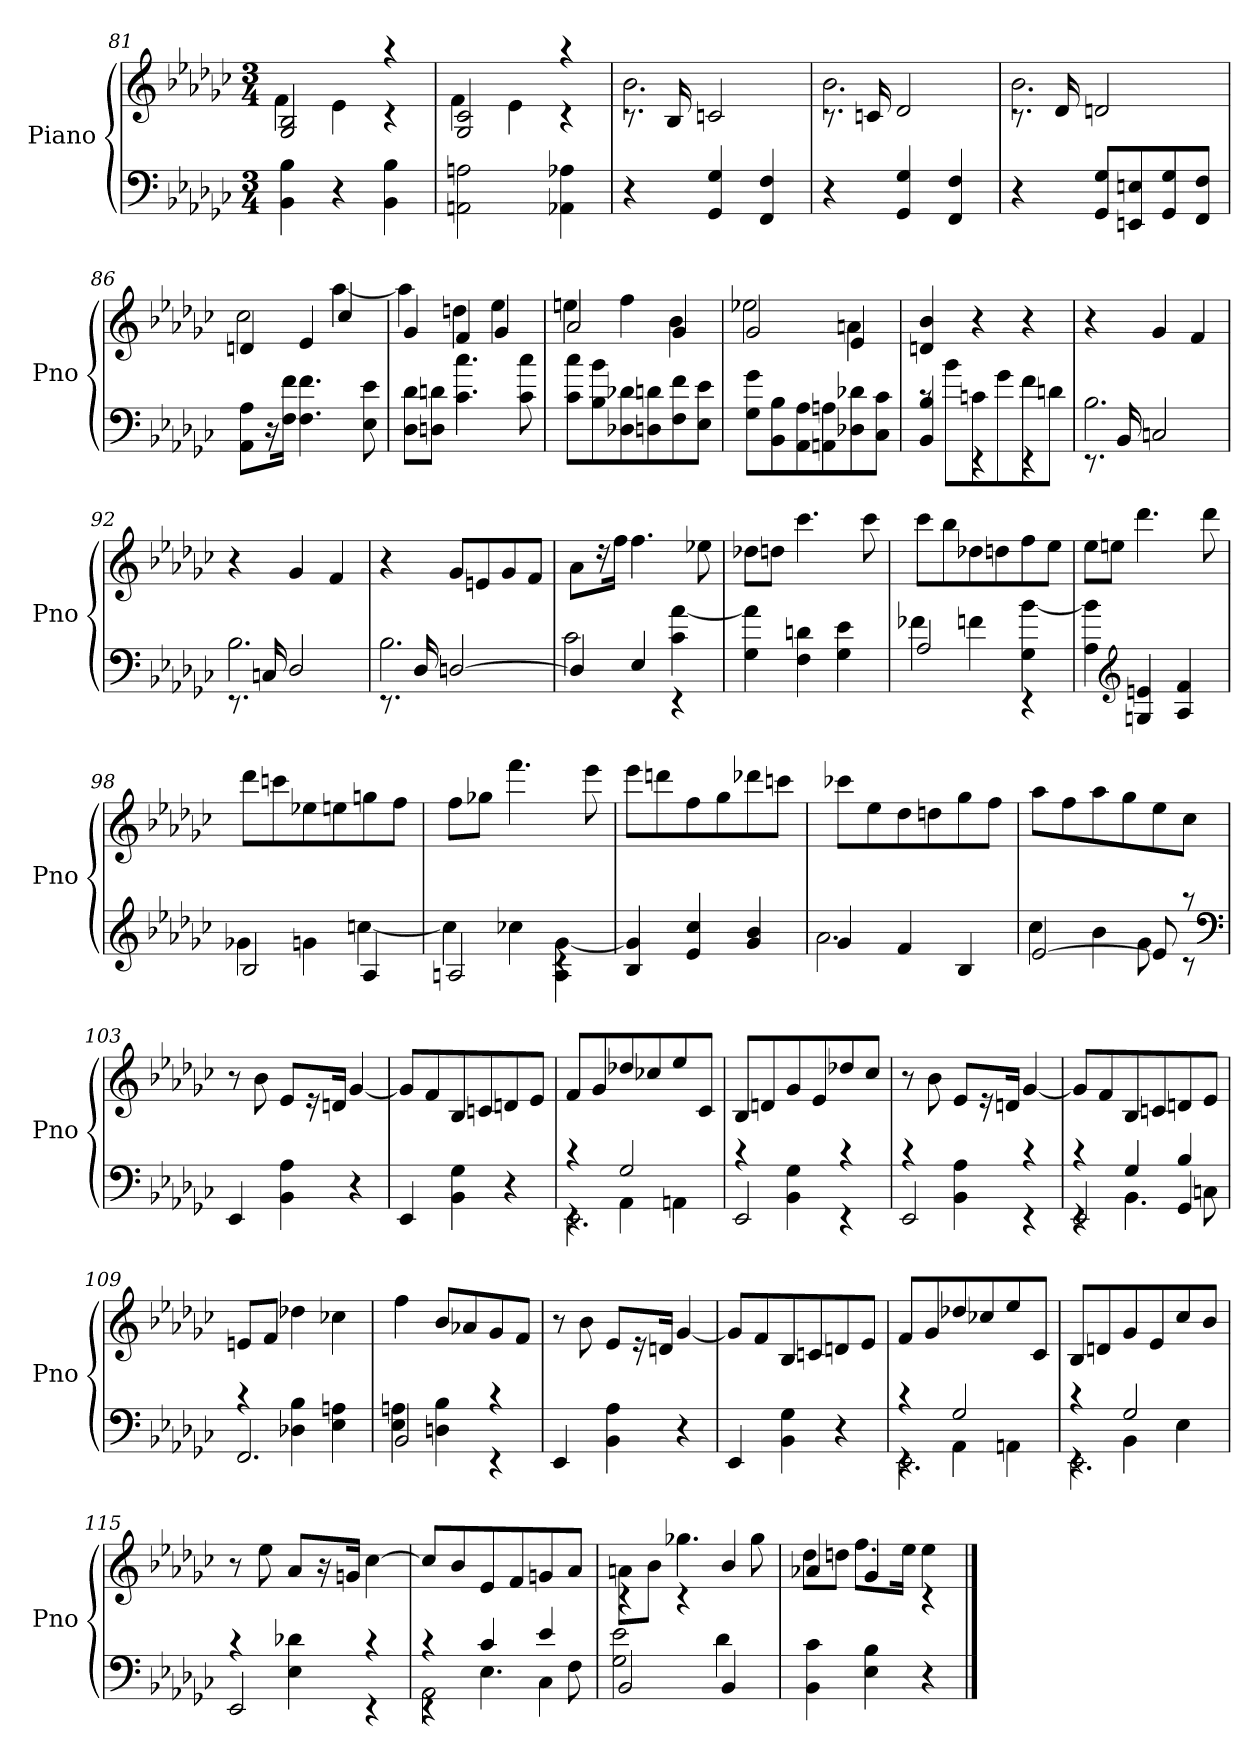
**kern	**kern
*part1	*part1
*staff2	*staff1
*I"Piano	*
*I'Pno	*
*clefF4	*clefG2
*k[b-e-a-d-g-c-]	*k[b-e-a-d-g-c-]
*e-:	*e-:
*M3/4	*M3/4
=81	=81
*	*^
4BB- 4B-	2G- 2B-	4f
4r	.	4e-
4BB- 4B-	4rc	4raa
=82	=82	=82
2AAn 2An	2G- 2c-	4f
.	.	4e-
4AA-X 4A-X	4rc	4raa
=83	=83	=83
4r	8.rc	2.b-
.	16B-	.
4GG- 4G-	2cn	.
4FF 4F	.	.
=84	=84	=84
4r	8.rc	2.b-
.	16cn	.
4GG- 4G-	2d-	.
4FF 4F	.	.
=85	=85	=85
4r	8.rc	2.b-
.	16d-	.
8GG- 8G-L	2dn	.
8EEn 8En	.	.
8GG- 8G-	.	.
8FF 8FJ	.	.
=86	=86	=86
8AA- 8A-L	4dn	2cc-
16r	.	.
16F 16fJk	.	.
4.F 4.f	4e-	.
.	4cc-	[4aa-
8E- 8e-	.	.
=87	=87	=87
8D- 8d-L	4g-	4aa-]
8Dn 8dnJ	.	.
4.c- 4.cc-	4f	4ddn
.	4g-	4ee-
8c- 8cc-	.	.
=88	=88	=88
8c- 8cc-L	2a-	4een
8B- 8b-	.	.
8D-X 8d-X	.	4ff
8Dn 8dn	.	.
8F 8f	4g-	4b-
8E- 8e-J	.	.
=89	=89	=89
8G- 8g-L	2g-	2ee-X
8BB- 8B-	.	.
8AA- 8A-	.	.
8AAn 8An	.	.
8D-X 8d-X	4e-	4an
8C- 8c-J	.	.
*	*v	*v
=90	=90
*^	*
4BB- 4B-	8rc	4dn 4b-
.	8b-L	.
4rEE	8cn	4r
.	8g-	.
4rEE	8f	4r
.	8dnJ	.
=91	=91	=91
8.rEE	2.B-	4r
16BB-	.	.
2Cn	.	4g-
.	.	4f
=92	=92	=92
8.rEE	2.B-	4r
16Cn	.	.
2D-	.	4g-
.	.	4f
=93	=93	=93
8.rEE	2.B-	4r
16D-	.	.
[2Dn	.	8g-L
.	.	8en
.	.	8g-
.	.	8fJ
=94	=94	=94
4D]	2c-	8a-L
.	.	16r
.	.	16ffJk
4E-	.	4.ff
4rEE	4c- [4a-	.
.	.	8ee-X
*v	*v	*
=95	=95
4G- 4a-]	8dd-XL
.	8ddnJ
4F 4dn	4.ccc-
4G- 4e-	.
.	8ccc-
=96	=96
*^	*
2A-	4f-X	8ccc-L
.	.	8bb-
.	4fn	8dd-X
.	.	8ddn
4rEE	4G- [4b-	8ff
.	.	8ee-J
*v	*v	*
=97	=97
4A- 4b-]	8ee-L
.	8eenJ
*clefG2	*
4Gn 4en	4.ddd-
4A- 4f	.
.	8ddd-
=98	=98
*^	*
2B-	4g-X	8ddd-L
.	.	8cccn
.	4gn	8ee-X
.	.	8een
4A-	[4ccn	8ggn
.	.	8ffJ
=99	=99	=99
2An	4cc]	8ffL
.	.	8gg-XJ
.	4cc-X	4.fff
4rc	4A [4g-	.
.	.	8eee-
*v	*v	*
=100	=100
4B- 4g-]	8eee-L
.	8dddn
4e- 4cc-	8ff
.	8gg-
4g- 4b-	8ddd-X
.	8cccnJ
=101	=101
*^	*
4g-	2.a-	8ccc-XL
.	.	8ee-
4f	.	8dd-
.	.	8ddn
4B-	.	8gg-
.	.	8ffJ
=102	=102	=102
[2e-	4cc-	8aa-L
.	.	8ff
.	4b-	8aa-
.	.	8gg-
8e-]	8g-	8ee-
8rc	8raa	8cc-J
*v	*v	*
*clefF4	*
=103	=103
4EE-	8r
.	8b-
4BB- 4A-	8e-L
.	16r
.	16dnJk
4r	[4g-
=104	=104
4EE-	8g-L]
.	8f
4BB- 4G-	8B-
.	8cn
4r	8dn
.	8e-J
=105	=105
*^	*
*	*^	*
2.EE-\	4rEE	4rc	8fL
.	.	.	8g-
.	4AA-	2G-	8dd-X
.	.	.	8cc-X
.	4AAn	.	8ee-
.	.	.	8c-J
*	*v	*v	*
=106	=106	=106
2EE-	4rc	8B-L
.	.	8dn
.	4BB- 4G-	8g-
.	.	8e-
4rEE	4rc	8dd-X
.	.	8cc-J
=107	=107	=107
2EE-	4rc	8r
.	.	8b-
.	4BB- 4A-	8e-L
.	.	16r
.	.	16dnJk
4rEE	4rc	[4g-
=108	=108	=108
*	*^	*
2EE-/	4rEE	4rc	8g-L]
.	.	.	8f
.	4.BB-	4G-	8B-
.	.	.	8cn
4GG-/	.	4B-	8dn
.	8Cn	.	8e-J
*	*v	*v	*
=109	=109	=109
2.FF	4rc	8enL
.	.	8fJ
.	4D-X 4B-	4dd-X
.	4E- 4An	4cc-X
=110	=110	=110
2BB-	4E- 4An	4ff
.	4Dn 4B-	8b-L
.	.	8a-X
4rEE	4rc	8g-
.	.	8fJ
*v	*v	*
=111	=111
4EE-	8r
.	8b-
4BB- 4A-	8e-L
.	16r
.	16dnJk
4r	[4g-
=112	=112
4EE-	8g-L]
.	8f
4BB- 4G-	8B-
.	8cn
4r	8dn
.	8e-J
=113	=113
*^	*
*	*^	*
2.EE-\	4rEE	4rc	8fL
.	.	.	8g-
.	4AA-	2G-	8dd-X
.	.	.	8cc-X
.	4AAn	.	8ee-
.	.	.	8c-J
=114	=114	=114	=114
2.EE-\	4rEE	4rc	8B-L
.	.	.	8dn
.	4BB-	2G-	8g-
.	.	.	8e-
.	4E-	.	8cc-
.	.	.	8b-J
*	*v	*v	*
=115	=115	=115
2EE-	4rc	8r
.	.	8ee-
.	4E- 4d-X	8a-L
.	.	16r
.	.	16gnJk
4rEE	4rc	[4cc-
=116	=116	=116
*	*^	*
2AA-\	4rEE	4rc	8cc-L]
.	.	.	8b-
.	4.E-	4c-	8e-
.	.	.	8f
4C-\	.	4e-	8gn
.	8F	.	8a-J
*	*v	*v	*
=117	=117	=117
*	*	*^
2BB-	2G- 2e-	4rc	8anL
.	.	.	8b-J
.	.	4rc	4.gg-X
4BB-	4d-	4b-	.
.	.	.	8gg-
*v	*v	*	*
=118	=118	=118
4BB- 4c-	4a-X	8dd-L
.	.	8ddnJ
4E- 4B-	4g-	8.ffL
.	.	16ee-Jk
4r	4rc	4ee-
*	*v	*v
==	==
*-	*-
